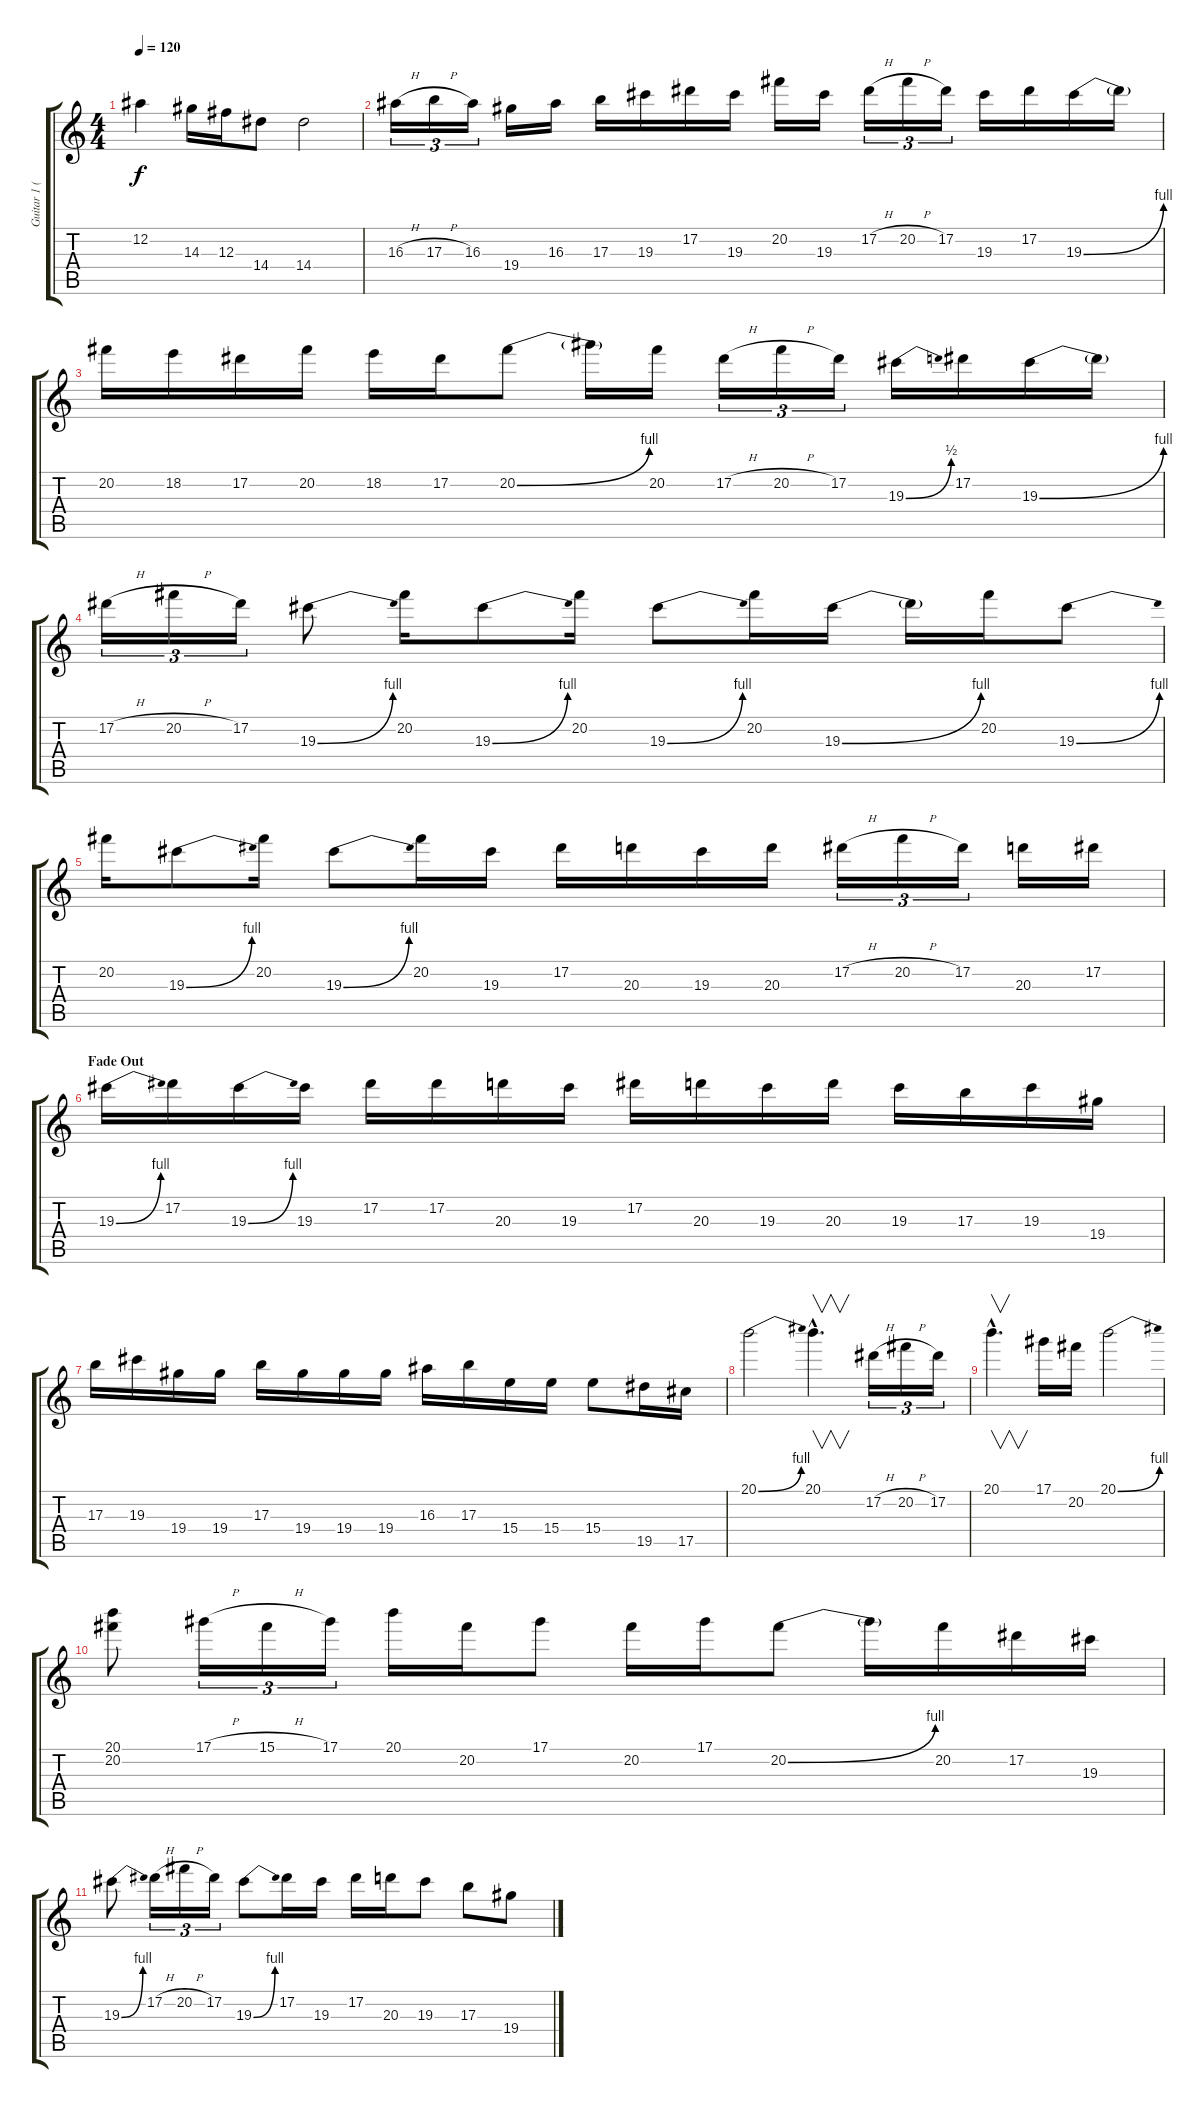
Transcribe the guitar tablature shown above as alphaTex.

\track ("Guitar 1 (Slash)" "Guitar 1 (") {instrument overdrivenguitar}
\staff {score tabs}
\tuning (Eb4 Bb3 Gb3 Db3 Ab2 Eb2) {hide}
\ts (4 4)
\tempo 120
\clef g2
\ks c
12.2{t}.4{dy f} 14.3.16 12.3.16 14.4.8 14.4.2 |
16.3{h}.16{tu (3 2)} 17.3{h}.16{tu (3 2)} 16.3.16{tu (3 2)} 19.4.16 16.3.16 17.3.16 19.3.16 17.2.16 19.3.16 20.2.16 19.3.16 17.2{h}.16{tu (3 2)} 20.2{h}.16{tu (3 2)} 17.2.16{tu (3 2)} 19.3.16 17.2.16 19.3{be (bend 0 0 60 4)}.16 19.3{t}.16 |
20.2.16 18.2.16 17.2.16 20.2.16 18.2.16 17.2.16 20.2{be (bend 0 0 60 4)}.8 20.2{t}.16 20.2.16 17.2{h}.16{tu (3 2)} 20.2{h}.16{tu (3 2)} 17.2.16{tu (3 2)} 19.3{be (bend 0 0 60 2)}.16 17.2.16 19.3{be (bend 0 0 60 4)}.16 19.3{t}.16 |
17.2{h}.16{tu (3 2)} 20.2{h}.16{tu (3 2)} 17.2.16{tu (3 2)} 19.3{be (bend 0 0 60 4)}.8 20.2.16 19.3{be (bend 0 0 60 4)}.8 20.2.16 19.3{be (bend 0 0 60 4)}.8 20.2.16 19.3{be (bend 0 0 60 4)}.16 19.3{t}.16 20.2.16 19.3{be (bend 0 0 60 4)}.8 |
20.2.16 19.3{be (bend 0 0 60 4)}.8 20.2.16 19.3{be (bend 0 0 60 4)}.8 20.2.16 19.3.16 17.2.16 20.3.16 19.3.16 20.3.16 17.2{h}.16{tu (3 2)} 20.2{h}.16{tu (3 2)} 17.2.16{tu (3 2)} 20.3.16 17.2.16 |
\section ("" "Fade Out")
19.3{be (bend 0 0 60 4)}.16{volume 10} 17.2.16 19.3{be (bend 0 0 60 4)}.16 19.3.16 17.2.16 17.2.16 20.3.16 19.3.16 17.2.16 20.3.16 19.3.16 20.3.16 19.3.16 17.3.16 19.3.16 19.4.16 |
17.3.16 19.3.16 19.4.16 19.4.16 17.3.16 19.4.16 19.4.16 19.4.16 16.3.16 17.3.16 15.4.16 15.4.16 15.4.8 19.5.16 17.5.16 |
20.1{be (bend 0 0 60 4)}.2{volume 6} 20.1{hac}.4{v d} 17.2{h}.16{tu (3 2)} 20.2{h}.16{tu (3 2)} 17.2.16{tu (3 2)} |
20.1{hac}.4{v d} 17.1.16 20.2.16 20.1{be (bend 0 0 60 4)}.2 |
(20.1 20.2).8{volume 2} 17.1{h}.16{tu (3 2)} 15.1{h}.16{tu (3 2)} 17.1.16{tu (3 2)} 20.1.16 20.2.16 17.1.8 20.2.16 17.1.16 20.2{be (bend 0 0 60 4)}.8 20.2{t}.16 20.2.16 17.2.16 19.3.16 |
19.3{be (bend 0 0 60 4)}.8 17.2{h}.16{tu (3 2)} 20.2{h}.16{tu (3 2)} 17.2.16{tu (3 2)} 19.3{be (bend 0 0 60 4)}.8 17.2.16 19.3.16 17.2.16 20.3.16 19.3.8 17.3.8 19.4.8
